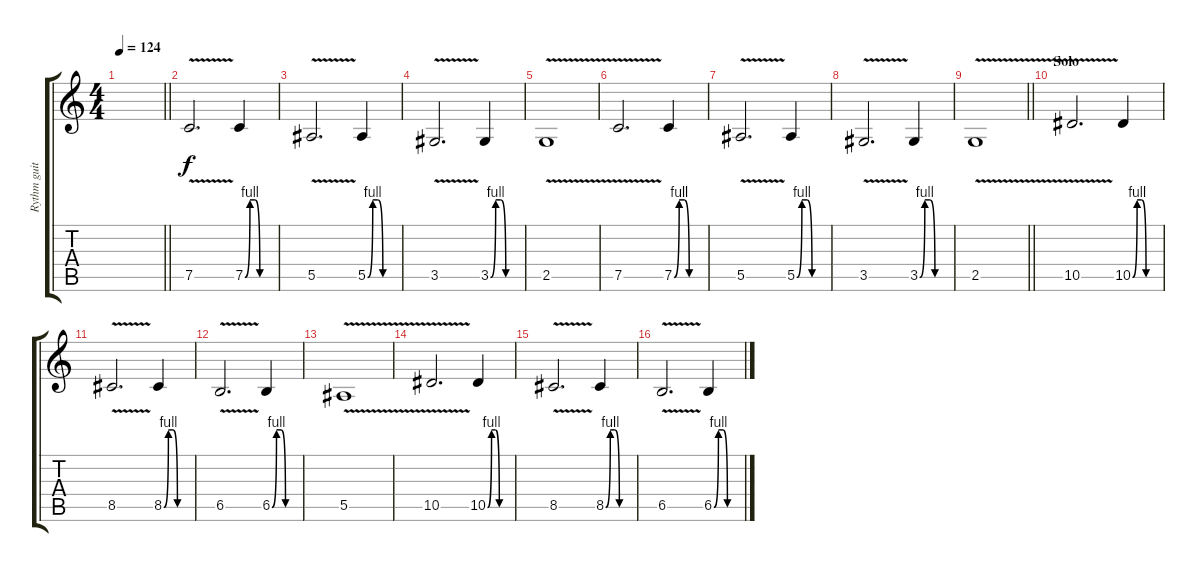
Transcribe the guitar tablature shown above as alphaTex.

\track ("Rythm guitar" "Rythm guit") {instrument overdrivenguitar}
\staff {score tabs}
\tuning (C4 G3 Eb3 Bb2 F2 C2) {hide}
\ts (4 4)
\tempo 124
\clef g2
\barLineRight lightlight
\ks c
|
\section ("" "")
7.5{v}.2{d balance 0} 7.5{be (custom 0 0 10 4 20 4 30 0 60 0)}.4 |
5.5{v}.2{d} 5.5{be (custom 0 0 10 4 20 4 30 0 60 0)}.4 |
3.5{v}.2{d} 3.5{be (custom 0 0 10 4 20 4 30 0 60 0)}.4 |
2.5{v}.1 |
7.5{v}.2{d} 7.5{be (custom 0 0 10 4 20 4 30 0 60 0)}.4 |
5.5{v}.2{d} 5.5{be (custom 0 0 10 4 20 4 30 0 60 0)}.4 |
3.5{v}.2{d} 3.5{be (custom 0 0 10 4 20 4 30 0 60 0)}.4 |
\barLineRight lightlight
2.5{v}.1 |
\section ("" "Solo")
10.5{v}.2{d volume 14 balance 0} 10.5{be (custom 0 0 10 4 20 4 30 0 60 0)}.4 |
8.5{v}.2{d} 8.5{be (custom 0 0 10 4 20 4 30 0 60 0)}.4 |
6.5{v}.2{d} 6.5{be (custom 0 0 10 4 20 4 30 0 60 0)}.4 |
5.5{v}.1 |
10.5{v}.2{d} 10.5{be (custom 0 0 10 4 20 4 30 0 60 0)}.4 |
8.5{v}.2{d} 8.5{be (custom 0 0 10 4 20 4 30 0 60 0)}.4 |
6.5{v}.2{d} 6.5{be (custom 0 0 10 4 20 4 30 0 60 0)}.4
